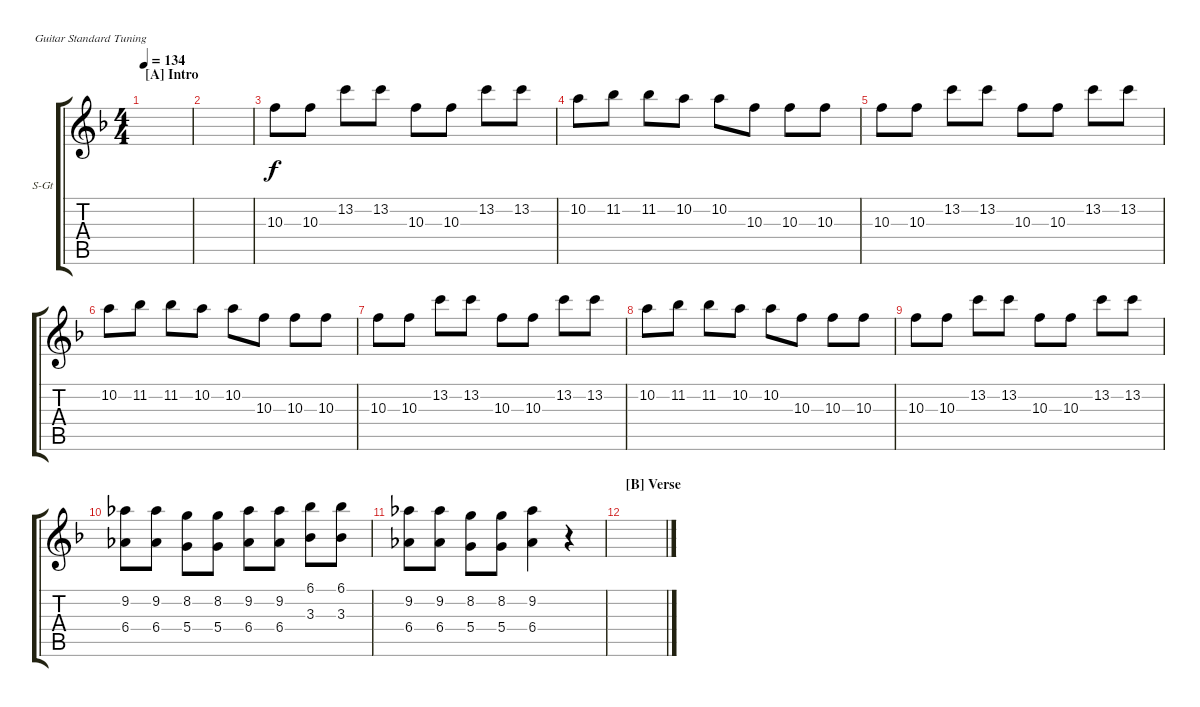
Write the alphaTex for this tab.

\defaultSystemsLayout 4
\bracketExtendMode groupsimilarinstruments
\firstSystemTrackNameOrientation horizontal
\otherSystemsTrackNameOrientation horizontal
\track ("Claude" "S-Gt") {instrument acousticguitarsteel}
\staff {score tabs}
\tuning (E4 B3 G3 D3 A2 E2)
\ts (4 4)
\section ("A" "Intro")
\tempo 134
\clef g2
\scale
0.485477
\ks f
|
\scale
0.257261 |
\scale
0.257261 10.3.8 10.3.8 13.2.8 13.2.8 10.3.8 10.3.8 13.2.8 13.2.8 |
\scale
0.333333 10.2.8 11.2.8 11.2.8 10.2.8 10.2.8 10.3.8 10.3.8 10.3.8 |
\scale
0.333333 10.3.8 10.3.8 13.2.8 13.2.8 10.3.8 10.3.8 13.2.8 13.2.8 |
\scale
0.333333 10.2.8 11.2.8 11.2.8 10.2.8 10.2.8 10.3.8 10.3.8 10.3.8 |
\scale
0.333333 10.3.8 10.3.8 13.2.8 13.2.8 10.3.8 10.3.8 13.2.8 13.2.8 |
\scale
0.333333 10.2.8 11.2.8 11.2.8 10.2.8 10.2.8 10.3.8 10.3.8 10.3.8 |
\scale
0.333333 10.3.8 10.3.8 13.2.8 13.2.8 10.3.8 10.3.8 13.2.8 13.2.8 |
\scale
0.333333 (9.2 6.4).8 (9.2 6.4).8 (8.2 5.4).8 (8.2 5.4).8 (9.2 6.4).8 (9.2 6.4).8 (6.1 3.3).8 (6.1 3.3).8 |
\scale
0.333333 (9.2 6.4).8 (9.2 6.4).8 (8.2 5.4).8 (8.2 5.4).8 (9.2 6.4).4 r.4 |
\section ("B" "Verse")
\scale
0.333333 |
\scale
0.333333 |
\scale
0.333333 |
\scale
0.333333 |
\scale
0.333333
